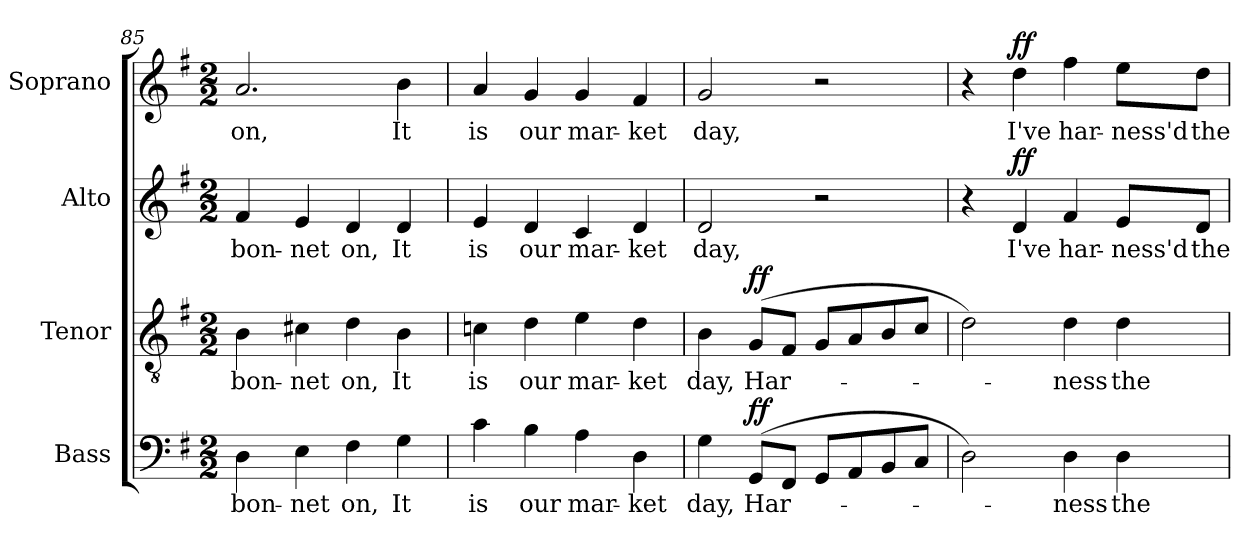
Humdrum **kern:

**kern	**text	**dynam	**kern	**text	**dynam	**kern	**text	**dynam	**kern	**text	**dynam
*part4	*part4	*part4	*part3	*part3	*part3	*part2	*part2	*part2	*part1	*part1	*part1
*staff4	*staff4	*staff4	*staff3	*staff3	*staff3	*staff2	*staff2	*staff2	*staff1	*staff1	*staff1
*I"Bass	*	*	*I"Tenor	*	*	*I"Alto	*	*	*I"Soprano	*	*
*I'B.	*	*	*I'T.	*	*	*I'A.	*	*	*I'S.	*	*
*clefF4	*	*	*clefGv2	*	*	*clefG2	*	*	*clefG2	*	*
*	*	*	*ITrd7c12	*	*	*	*	*	*	*	*
*k[f#]	*	*	*k[f#]	*	*	*k[f#]	*	*	*k[f#]	*	*
*G:	*	*	*G:	*	*	*G:	*	*	*G:	*	*
*M2/2	*	*	*M2/2	*	*	*M2/2	*	*	*M2/2	*	*
=85	=85	=85	=85	=85	=85	=85	=85	=85	=85	=85	=85
!	!LO:LY:b:color=#000000	!	!	!	!	!	!	!	!	!	!
!	!	!	!	!LO:LY:b:color=#000000	!	!	!	!	!	!	!
!	!	!	!	!	!	!	!LO:LY:b:color=#000000	!	!	!	!
!	!	!	!	!	!	!	!	!	!	!LO:LY:b:color=#000000	!
4Di\	bon-	.	4BBi\	bon-	.	4f#i/	bon-	.	2.ai/	on,	.
!	!LO:LY:b:color=#000000	!	!	!	!	!	!	!	!	!	!
!	!	!	!	!LO:LY:b:color=#000000	!	!	!	!	!	!	!
!	!	!	!	!	!	!	!LO:LY:b:color=#000000	!	!	!	!
4Ei\	-net	.	4C#Xi\	-net	.	4ei/	-net	.	.	.	.
!	!LO:LY:b:color=#000000	!	!	!	!	!	!	!	!	!	!
!	!	!	!	!LO:LY:b:color=#000000	!	!	!	!	!	!	!
!	!	!	!	!	!	!	!LO:LY:b:color=#000000	!	!	!	!
4F#i\	on,	.	4Di\	on,	.	4di/	on,	.	.	.	.
!	!LO:LY:b:color=#000000	!	!	!	!	!	!	!	!	!	!
!	!	!	!	!LO:LY:b:color=#000000	!	!	!	!	!	!	!
!	!	!	!	!	!	!	!LO:LY:b:color=#000000	!	!	!	!
!	!	!	!	!	!	!	!	!	!	!LO:LY:b:color=#000000	!
4Gi\	It	.	4BBi\	It	.	4di/	It	.	4bi\	It	.
!!LO:LB:g=z
=86	=86	=86	=86	=86	=86	=86	=86	=86	=86	=86	=86
!	!LO:LY:b:color=#000000	!	!	!	!	!	!	!	!	!	!
!	!	!	!	!LO:LY:b:color=#000000	!	!	!	!	!	!	!
!	!	!	!	!	!	!	!LO:LY:b:color=#000000	!	!	!	!
!	!	!	!	!	!	!	!	!	!	!LO:LY:b:color=#000000	!
4ci\	is	.	4Cni\	is	.	4ei/	is	.	4ai/	is	.
!	!LO:LY:b:color=#000000	!	!	!	!	!	!	!	!	!	!
!	!	!	!	!LO:LY:b:color=#000000	!	!	!	!	!	!	!
!	!	!	!	!	!	!	!LO:LY:b:color=#000000	!	!	!	!
!	!	!	!	!	!	!	!	!	!	!LO:LY:b:color=#000000	!
4Bi\	our	.	4Di\	our	.	4di/	our	.	4gi/	our	.
!	!LO:LY:b:color=#000000	!	!	!	!	!	!	!	!	!	!
!	!	!	!	!LO:LY:b:color=#000000	!	!	!	!	!	!	!
!	!	!	!	!	!	!	!LO:LY:b:color=#000000	!	!	!	!
!	!	!	!	!	!	!	!	!	!	!LO:LY:b:color=#000000	!
4Ai\	mar-	.	4Ei\	mar-	.	4ci/	mar-	.	4gi/	mar-	.
!	!LO:LY:b:color=#000000	!	!	!	!	!	!	!	!	!	!
!	!	!	!	!LO:LY:b:color=#000000	!	!	!	!	!	!	!
!	!	!	!	!	!	!	!LO:LY:b:color=#000000	!	!	!	!
!	!	!	!	!	!	!	!	!	!	!LO:LY:b:color=#000000	!
4Di\	-ket	.	4Di\	-ket	.	4di/	-ket	.	4f#i/	-ket	.
=87	=87	=87	=87	=87	=87	=87	=87	=87	=87	=87	=87
!	!LO:LY:b:color=#000000	!	!	!	!	!	!	!	!	!	!
!	!	!	!	!LO:LY:b:color=#000000	!	!	!	!	!	!	!
!	!	!	!	!	!	!	!LO:LY:b:color=#000000	!	!	!	!
!	!	!	!	!	!	!	!	!	!	!LO:LY:b:color=#000000	!
4Gi\	day,	.	4BBi\	day,	.	2di/	day,	.	2gi/	day,	.
!	!LO:LY:b:color=#000000	!	!	!	!	!	!	!	!	!	!
!	!	!	!	!LO:LY:b:color=#000000	!	!	!	!	!	!	!
(8GGi/L	Har-	ff	(8GGi/L	Har-	ff	.	.	.	.	.	.
8FF#i/J	.	.	8FF#i/J	.	.	.	.	.	.	.	.
8GGi/L	.	.	8GGi/L	.	.	2r	.	.	2r	.	.
8AAi/	.	.	8AAi/	.	.	.	.	.	.	.	.
8BBi/	.	.	8BBi/	.	.	.	.	.	.	.	.
8Ci/J	.	.	8Ci/J	.	.	.	.	.	.	.	.
=88	=88	=88	=88	=88	=88	=88	=88	=88	=88	=88	=88
2Di\)	.	.	2Di\)	.	.	4r	.	.	4r	.	.
!	!	!	!	!	!	!	!LO:LY:b:color=#000000	!	!	!	!
!	!	!	!	!	!	!	!	!	!	!LO:LY:b:color=#000000	!
.	.	.	.	.	.	4di/	I've	ff	4ddi\	I've	ff
!	!LO:LY:b:color=#000000	!	!	!	!	!	!	!	!	!	!
!	!	!	!	!LO:LY:b:color=#000000	!	!	!	!	!	!	!
!	!	!	!	!	!	!	!LO:LY:b:color=#000000	!	!	!	!
!	!	!	!	!	!	!	!	!	!	!LO:LY:b:color=#000000	!
4Di\	-ness	.	4Di\	-ness	.	4f#i/	har-	.	4ff#i\	har-	.
!	!LO:LY:b:color=#000000	!	!	!	!	!	!	!	!	!	!
!	!	!	!	!LO:LY:b:color=#000000	!	!	!	!	!	!	!
!	!	!	!	!	!	!	!LO:LY:b:color=#000000	!	!	!	!
!	!	!	!	!	!	!	!	!	!	!LO:LY:b:color=#000000	!
4Di\	the	.	4Di\	the	.	8ei/L	-ness'd	.	8eei\L	-ness'd	.
!	!	!	!	!	!	!	!LO:LY:b:color=#000000	!	!	!	!
!	!	!	!	!	!	!	!	!	!	!LO:LY:b:color=#000000	!
.	.	.	.	.	.	8di/J	the	.	8ddi\J	the	.
=	=	=	=	=	=	=	=	=	=	=	=
*-	*-	*-	*-	*-	*-	*-	*-	*-	*-	*-	*-
